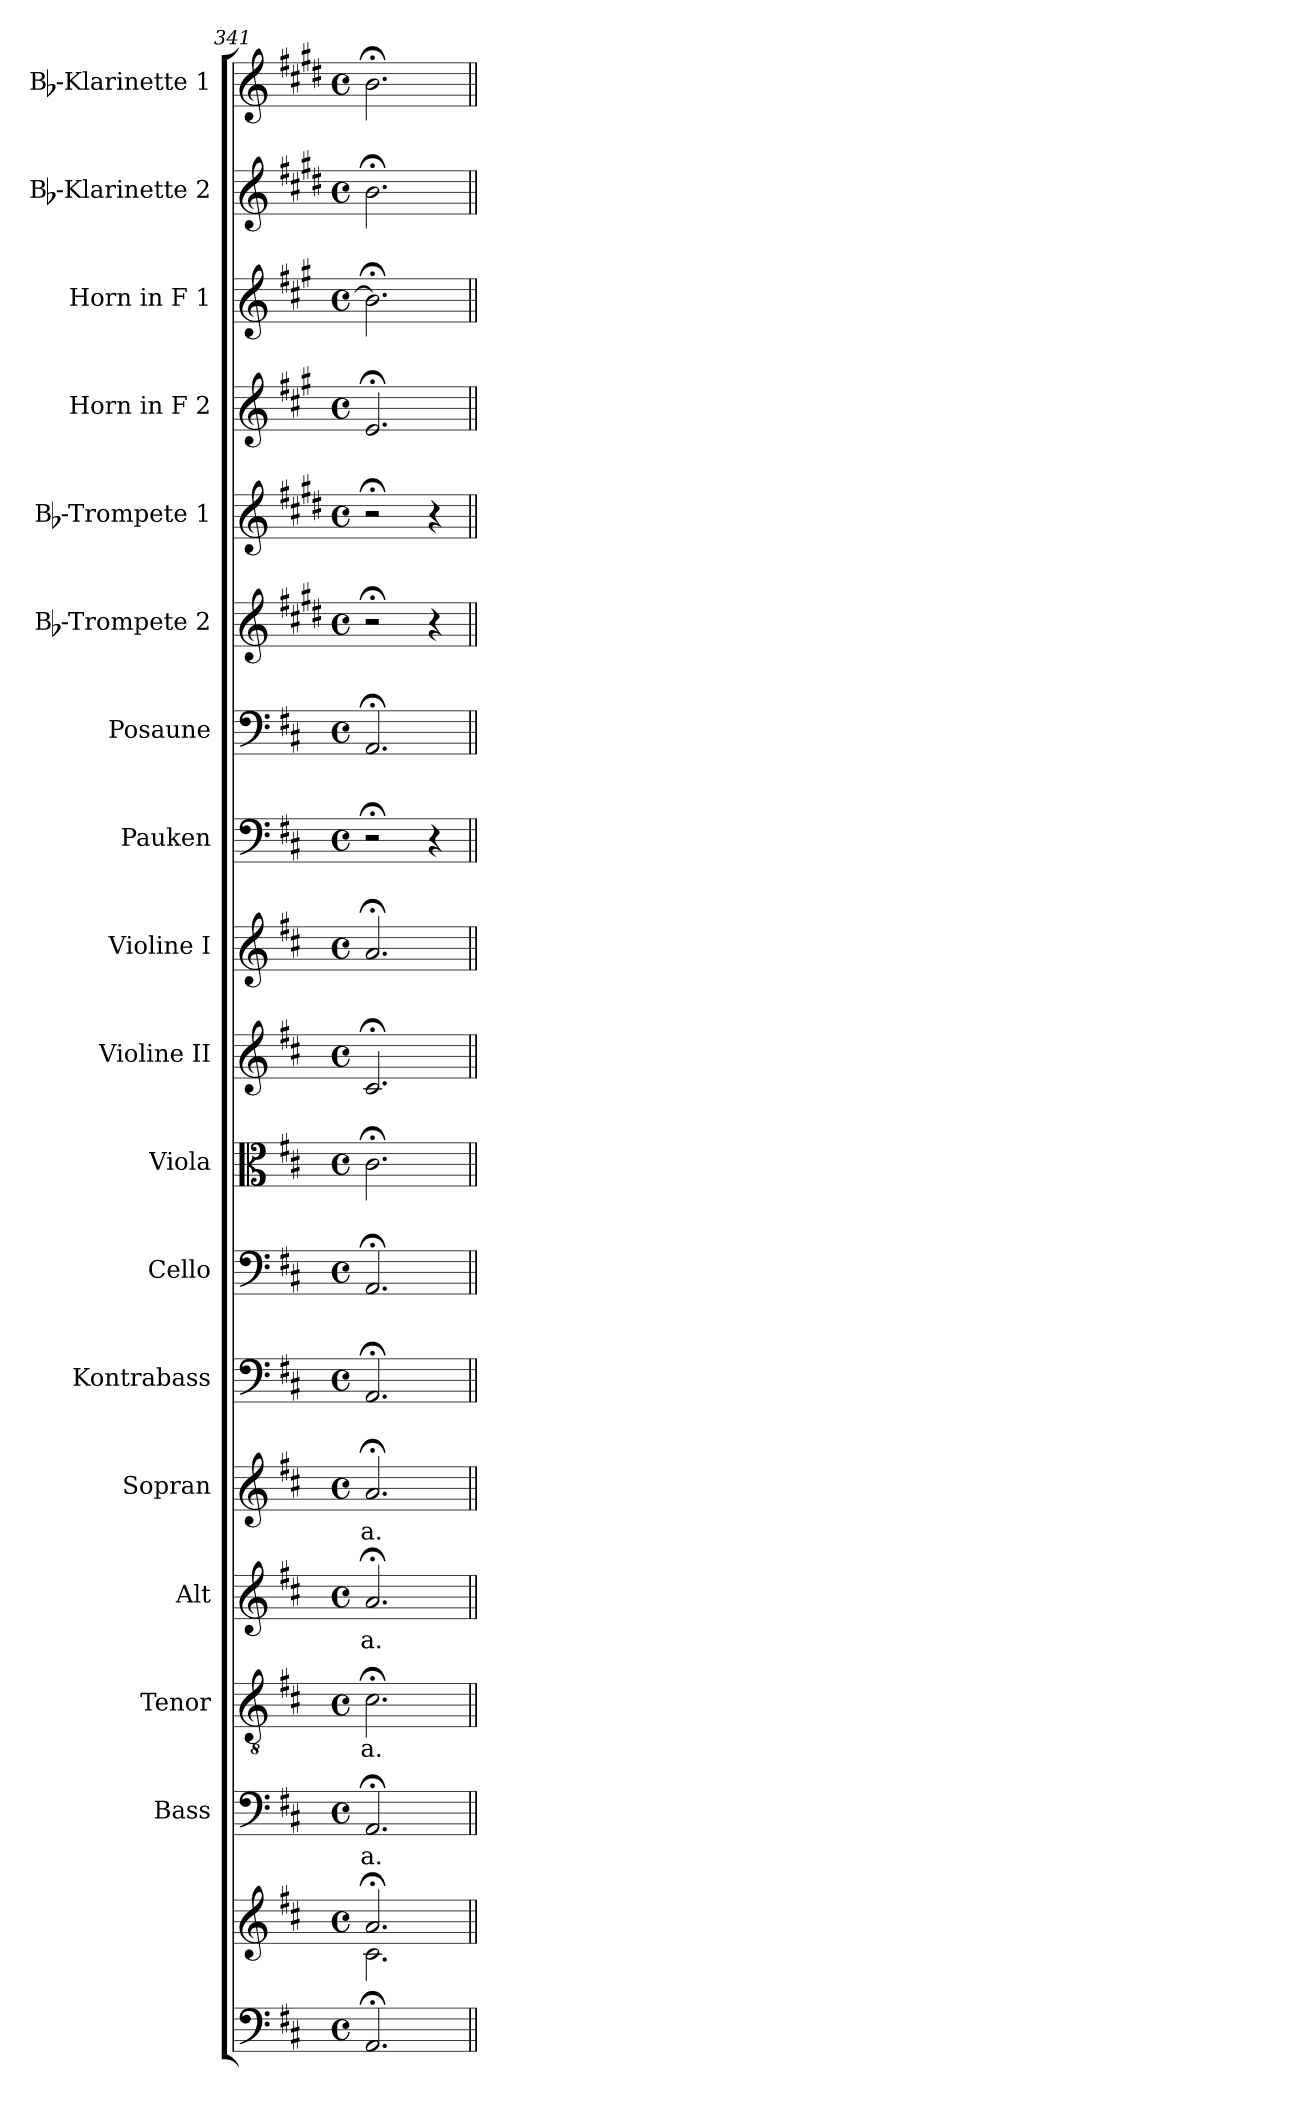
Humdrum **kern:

**kern	**kern	**kern	**text	**kern	**text	**kern	**text	**kern	**text	**kern	**kern	**kern	**kern	**kern	**kern	**kern	**kern	**kern	**kern	**kern	**kern	**kern
*part18	*part18	*part17	*part17	*part16	*part16	*part15	*part15	*part14	*part14	*part13	*part12	*part11	*part10	*part9	*part8	*part7	*part6	*part5	*part4	*part3	*part2	*part1
*staff19	*staff18	*staff17	*staff17	*staff16	*staff16	*staff15	*staff15	*staff14	*staff14	*staff13	*staff12	*staff11	*staff10	*staff9	*staff8	*staff7	*staff6	*staff5	*staff4	*staff3	*staff2	*staff1
*	*	*I"Bass	*	*I"Tenor	*	*I"Alt	*	*I"Sopran	*	*I"Kontrabass	*I"Cello	*I"Viola	*I"Violine II	*I"Violine I	*I"Pauken	*I"Posaune	*I"Bb-Trompete 2	*I"Bb-Trompete 1	*I"Horn in F 2	*I"Horn in F 1	*I"Bb-Klarinette 2	*I"Bb-Klarinette 1
*	*	*I'B.	*	*I'T.	*	*I'A.	*	*I'S.	*	*I'Kb.	*	*I'Vla.	*I'Vl. II	*I'Vl. I	*I'Pk.	*I'Pos.	*I'Bb Trp. 2	*I'Bb Trp. 1	*	*	*I'Bb Kl. 2	*I'Bb Kl. 1
*clefF4	*clefG2	*clefF4	*	*clefGv2	*	*clefG2	*	*clefG2	*	*clefF4	*clefF4	*clefC3	*clefG2	*clefG2	*clefF4	*clefF4	*clefG2	*clefG2	*clefG2	*clefG2	*clefG2	*clefG2
*	*	*	*	*	*	*	*	*	*	*ITrd7c12	*	*	*	*	*	*	*ITrd1c2	*ITrd1c2	*ITrd4c7	*ITrd4c7	*ITrd1c2	*ITrd1c2
*k[f#c#]	*k[f#c#]	*k[f#c#]	*	*k[f#c#]	*	*k[f#c#]	*	*k[f#c#]	*	*k[f#c#]	*k[f#c#]	*k[f#c#]	*k[f#c#]	*k[f#c#]	*k[f#c#]	*k[f#c#]	*k[f#c#]	*k[f#c#]	*k[f#c#]	*k[f#c#]	*k[f#c#]	*k[f#c#]
*D:	*D:	*D:	*	*D:	*	*D:	*	*D:	*	*D:	*D:	*D:	*D:	*D:	*D:	*D:	*D:	*D:	*D:	*D:	*D:	*D:
*M4/4	*M4/4	*M4/4	*	*M4/4	*	*M4/4	*	*M4/4	*	*M4/4	*M4/4	*M4/4	*M4/4	*M4/4	*M4/4	*M4/4	*M4/4	*M4/4	*M4/4	*M4/4	*M4/4	*M4/4
*met(c)	*met(c)	*met(c)	*	*met(c)	*	*met(c)	*	*met(c)	*	*met(c)	*met(c)	*met(c)	*met(c)	*met(c)	*met(c)	*met(c)	*met(c)	*met(c)	*met(c)	*met(c)	*met(c)	*met(c)
=341	=341	=341	=341	=341	=341	=341	=341	=341	=341	=341	=341	=341	=341	=341	=341	=341	=341	=341	=341	=341	=341	=341
*	*^	*	*	*	*	*	*	*	*	*	*	*	*	*	*	*	*	*	*	*	*	*
!	!	!	!	!LO:LY:b	!	!LO:LY:b	!	!LO:LY:b	!	!LO:LY:b	!	!	!	!	!	!	!	!	!	!	!	!	!
2.AA;/	2.a;</	2.c#\	2.AA;</	-a.	2.c#;<\	-a.	2.a;</	-a.	2.a;</	-a.	2.AAA;</	2.AA;</	2.c#;<\	2.c#;</	2.a;</	2r;<	2.AA;</	2r;<	2r;<	2.A;</	2.e;<\]	2.a;<\	2.a;<\
.	.	.	.	.	.	.	.	.	.	.	.	.	.	.	.	4r	.	4r	4r	.	.	.	.
*	*v	*v	*	*	*	*	*	*	*	*	*	*	*	*	*	*	*	*	*	*	*	*	*
=||	=||	=||	=||	=||	=||	=||	=||	=||	=||	=||	=||	=||	=||	=||	=||	=||	=||	=||	=||	=||	=||	=||
*-	*-	*-	*-	*-	*-	*-	*-	*-	*-	*-	*-	*-	*-	*-	*-	*-	*-	*-	*-	*-	*-	*-
